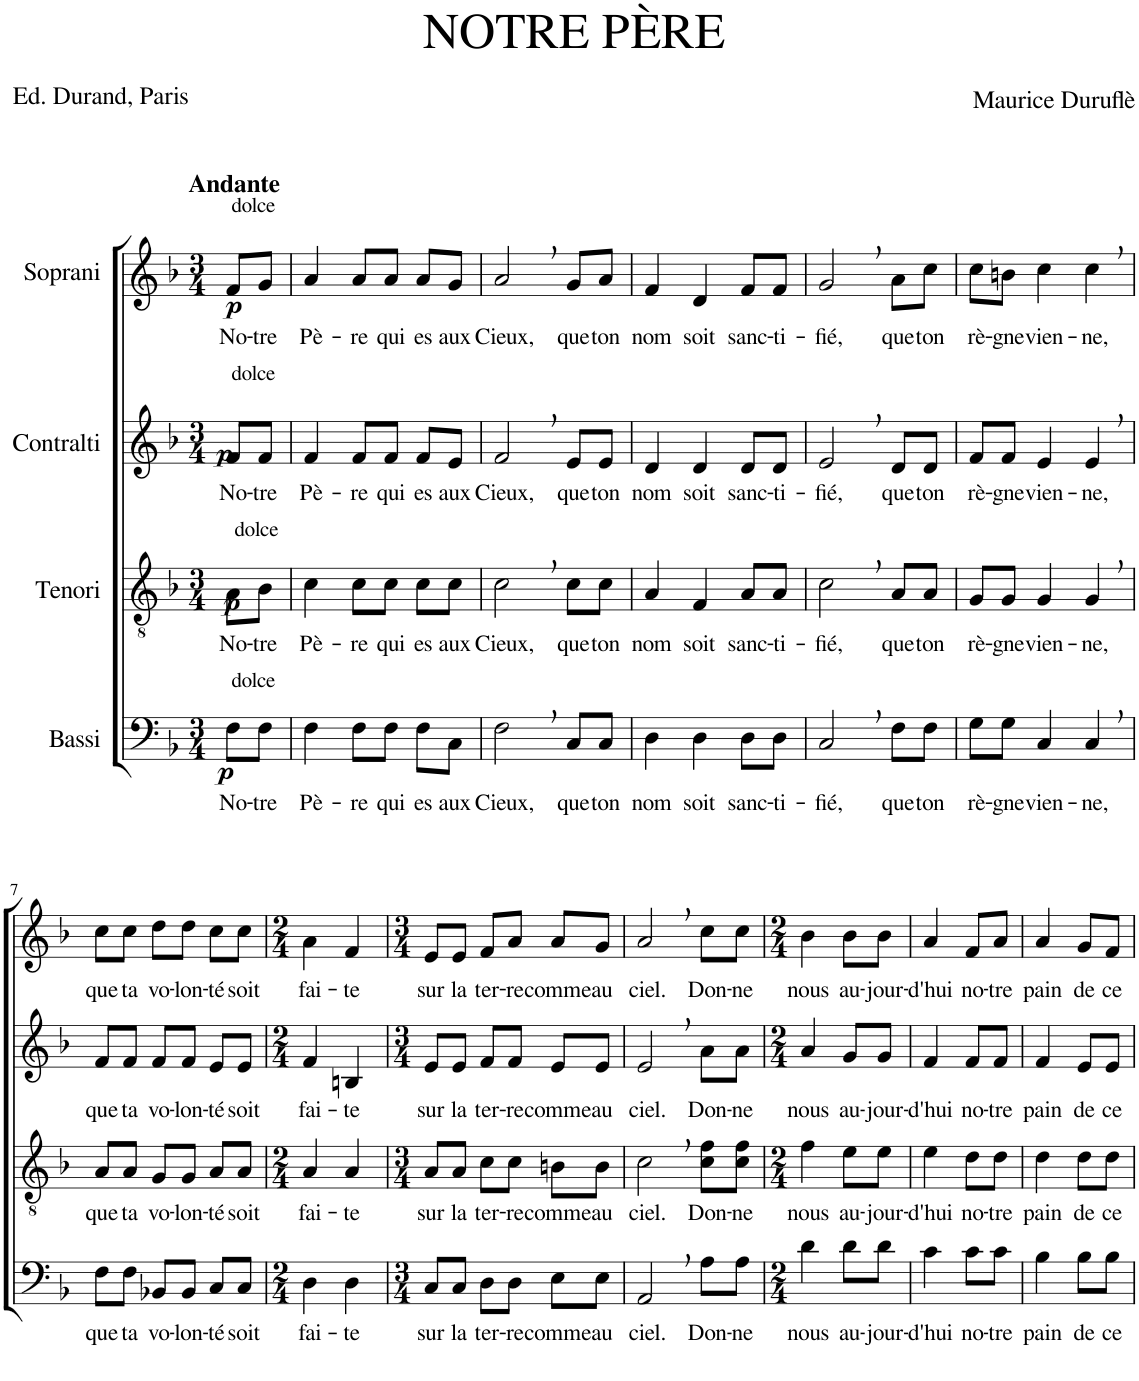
**kern	**text	**dynam	**kern	**text	**dynam	**kern	**text	**dynam	**kern	**text	**dynam
*part4	*part4	*part4	*part3	*part3	*part3	*part2	*part2	*part2	*part1	*part1	*part1
*staff4	*staff4	*staff4	*staff3	*staff3	*staff3	*staff2	*staff2	*staff2	*staff1	*staff1	*staff1
*I"Bassi	*	*	*I"Tenori	*	*	*I"Contralti	*	*	*I"Soprani	*	*
*clefF4	*	*	*clefGv2	*	*	*clefG2	*	*	*clefG2	*	*
*	*	*	*	*	*	*	*	*	*Trd1c2	*	*
*k[b-]	*	*	*k[b-]	*	*	*k[b-]	*	*	*k[b-]	*	*
*F:	*	*	*F:	*	*	*F:	*	*	*F:	*	*
*M3/4	*	*	*M3/4	*	*	*M3/4	*	*	*M3/4	*	*
=1	=1	=1	=1	=1	=1	=1	=1	=1	=1	=1	=1
!	!	!	!	!	!	!	!	!	!LO:TX:a:B:t=Andante	!	!
!	!	!	!	!	!	!	!	!	!LO:TX:a:t=dolce	!	!
!	!	!	!	!	!	!LO:TX:a:t=dolce	!	!	!	!	!
!	!	!	!LO:TX:a:t=dolce	!	!	!	!	!	!	!	!
!LO:TX:a:t=dolce	!	!	!	!	!	!	!	!	!	!	!
!	!LO:LY:b	!LO:DY:b	!	!LO:LY:b	!LO:DY:b	!	!LO:LY:b	!LO:DY:b	!	!LO:LY:b	!LO:DY:b
8F\L	No-	p	8A\L	No-	p	8f/L	No-	p	8f/L	No-	p
!	!LO:LY:b	!	!	!LO:LY:b	!	!	!LO:LY:b	!	!	!LO:LY:b	!
8F\J	-tre	.	8B-\J	-tre	.	8f/J	-tre	.	8g/J	-tre	.
=2	=2	=2	=2	=2	=2	=2	=2	=2	=2	=2	=2
!	!LO:LY:b	!	!	!LO:LY:b	!	!	!LO:LY:b	!	!	!LO:LY:b	!
4F\	Pè-	.	4c\	Pè-	.	4f/	Pè-	.	4a/	Pè-	.
!	!LO:LY:b	!	!	!LO:LY:b	!	!	!LO:LY:b	!	!	!LO:LY:b	!
8F\L	-re	.	8c\L	-re	.	8f/L	-re	.	8a/L	-re	.
!	!LO:LY:b	!	!	!LO:LY:b	!	!	!LO:LY:b	!	!	!LO:LY:b	!
8F\J	qui	.	8c\J	qui	.	8f/J	qui	.	8a/J	qui	.
!	!LO:LY:b	!	!	!LO:LY:b	!	!	!LO:LY:b	!	!	!LO:LY:b	!
8F\L	es	.	8c\L	es	.	8f/L	es	.	8a/L	es	.
!	!LO:LY:b	!	!	!LO:LY:b	!	!	!LO:LY:b	!	!	!LO:LY:b	!
8C\J	aux	.	8c\J	aux	.	8e/J	aux	.	8g/J	aux	.
=3	=3	=3	=3	=3	=3	=3	=3	=3	=3	=3	=3
!	!LO:LY:b	!	!	!LO:LY:b	!	!	!LO:LY:b	!	!	!LO:LY:b	!
2F,\	Cieux,	.	2c,\	Cieux,	.	2f,/	Cieux,	.	2a,/	Cieux,	.
!	!LO:LY:b	!	!	!LO:LY:b	!	!	!LO:LY:b	!	!	!LO:LY:b	!
8C/L	que	.	8c\L	que	.	8e/L	que	.	8g/L	que	.
!	!LO:LY:b	!	!	!LO:LY:b	!	!	!LO:LY:b	!	!	!LO:LY:b	!
8C/J	ton	.	8c\J	ton	.	8e/J	ton	.	8a/J	ton	.
=4	=4	=4	=4	=4	=4	=4	=4	=4	=4	=4	=4
!	!LO:LY:b	!	!	!LO:LY:b	!	!	!LO:LY:b	!	!	!LO:LY:b	!
4D\	nom	.	4A/	nom	.	4d/	nom	.	4f/	nom	.
!	!LO:LY:b	!	!	!LO:LY:b	!	!	!LO:LY:b	!	!	!LO:LY:b	!
4D\	soit	.	4F/	soit	.	4d/	soit	.	4d/	soit	.
!	!LO:LY:b	!	!	!LO:LY:b	!	!	!LO:LY:b	!	!	!LO:LY:b	!
8D\L	sanc-	.	8A/L	sanc-	.	8d/L	sanc-	.	8f/L	sanc-	.
!	!LO:LY:b	!	!	!LO:LY:b	!	!	!LO:LY:b	!	!	!LO:LY:b	!
8D\J	-ti-	.	8A/J	-ti-	.	8d/J	-ti-	.	8f/J	-ti-	.
=5	=5	=5	=5	=5	=5	=5	=5	=5	=5	=5	=5
!	!LO:LY:b	!	!	!LO:LY:b	!	!	!LO:LY:b	!	!	!LO:LY:b	!
2C,/	-fié,	.	2c,\	-fié,	.	2e,/	-fié,	.	2g,/	-fié,	.
!	!LO:LY:b	!	!	!LO:LY:b	!	!	!LO:LY:b	!	!	!LO:LY:b	!
8F\L	que	.	8A/L	que	.	8d/L	que	.	8a\L	que	.
!	!LO:LY:b	!	!	!LO:LY:b	!	!	!LO:LY:b	!	!	!LO:LY:b	!
8F\J	ton	.	8A/J	ton	.	8d/J	ton	.	8cc\J	ton	.
=6	=6	=6	=6	=6	=6	=6	=6	=6	=6	=6	=6
!	!LO:LY:b	!	!	!LO:LY:b	!	!	!LO:LY:b	!	!	!LO:LY:b	!
8G\L	rè-	.	8G/L	rè-	.	8f/L	rè-	.	8cc\L	rè-	.
!	!LO:LY:b	!	!	!LO:LY:b	!	!	!LO:LY:b	!	!	!LO:LY:b	!
8G\J	-gne	.	8G/J	-gne	.	8f/J	-gne	.	8bn\J	-gne	.
!	!LO:LY:b	!	!	!LO:LY:b	!	!	!LO:LY:b	!	!	!LO:LY:b	!
4C/	vien-	.	4G/	vien-	.	4e/	vien-	.	4cc\	vien-	.
!	!LO:LY:b	!	!	!LO:LY:b	!	!	!LO:LY:b	!	!	!LO:LY:b	!
4C,/	-ne,	.	4G,/	-ne,	.	4e,/	-ne,	.	4cc,\	-ne,	.
!!LO:LB:g=z
=7	=7	=7	=7	=7	=7	=7	=7	=7	=7	=7	=7
!	!LO:LY:b	!	!	!LO:LY:b	!	!	!LO:LY:b	!	!	!LO:LY:b	!
8F\L	que	.	8A/L	que	.	8f/L	que	.	8cc\L	que	.
!	!LO:LY:b	!	!	!LO:LY:b	!	!	!LO:LY:b	!	!	!LO:LY:b	!
8F\J	ta	.	8A/J	ta	.	8f/J	ta	.	8cc\J	ta	.
!	!LO:LY:b	!	!	!LO:LY:b	!	!	!LO:LY:b	!	!	!LO:LY:b	!
8BB-X/L	vo-	.	8G/L	vo-	.	8f/L	vo-	.	8dd\L	vo-	.
!	!LO:LY:b	!	!	!LO:LY:b	!	!	!LO:LY:b	!	!	!LO:LY:b	!
8BB-/J	-lon-	.	8G/J	-lon-	.	8f/J	-lon-	.	8dd\J	-lon-	.
!	!LO:LY:b	!	!	!LO:LY:b	!	!	!LO:LY:b	!	!	!LO:LY:b	!
8C/L	-té	.	8A/L	-té	.	8e/L	-té	.	8cc\L	-té	.
!	!LO:LY:b	!	!	!LO:LY:b	!	!	!LO:LY:b	!	!	!LO:LY:b	!
8C/J	soit	.	8A/J	soit	.	8e/J	soit	.	8cc\J	soit	.
=8	=8	=8	=8	=8	=8	=8	=8	=8	=8	=8	=8
*M2/4	*	*	*M2/4	*	*	*M2/4	*	*	*M2/4	*	*
!	!LO:LY:b	!	!	!LO:LY:b	!	!	!LO:LY:b	!	!	!LO:LY:b	!
4D\	fai-	.	4A/	fai-	.	4f/	fai-	.	4a\	fai-	.
!	!LO:LY:b	!	!	!LO:LY:b	!	!	!LO:LY:b	!	!	!LO:LY:b	!
4D\	-te	.	4A/	-te	.	4Bn/	-te	.	4f/	-te	.
=9	=9	=9	=9	=9	=9	=9	=9	=9	=9	=9	=9
*M3/4	*	*	*M3/4	*	*	*M3/4	*	*	*M3/4	*	*
!	!LO:LY:b	!	!	!LO:LY:b	!	!	!LO:LY:b	!	!	!LO:LY:b	!
8C/L	sur	.	8A/L	sur	.	8e/L	sur	.	8e/L	sur	.
!	!LO:LY:b	!	!	!LO:LY:b	!	!	!LO:LY:b	!	!	!LO:LY:b	!
8C/J	la	.	8A/J	la	.	8e/J	la	.	8e/J	la	.
!	!LO:LY:b	!	!	!LO:LY:b	!	!	!LO:LY:b	!	!	!LO:LY:b	!
8D\L	ter-	.	8c\L	ter-	.	8f/L	ter-	.	8f/L	ter-	.
!	!LO:LY:b	!	!	!LO:LY:b	!	!	!LO:LY:b	!	!	!LO:LY:b	!
8D\J	-re	.	8c\J	-re	.	8f/J	-re	.	8a/J	-re	.
!	!LO:LY:b	!	!	!LO:LY:b	!	!	!LO:LY:b	!	!	!LO:LY:b	!
8E\L	comme	.	8Bn\L	comme	.	8e/L	comme	.	8a/L	comme	.
!	!LO:LY:b	!	!	!LO:LY:b	!	!	!LO:LY:b	!	!	!LO:LY:b	!
8E\J	au	.	8B\J	au	.	8e/J	au	.	8g/J	au	.
=10	=10	=10	=10	=10	=10	=10	=10	=10	=10	=10	=10
!	!LO:LY:b	!	!	!LO:LY:b	!	!	!LO:LY:b	!	!	!LO:LY:b	!
2AA,/	ciel.	.	2c,\	ciel.	.	2e,/	ciel.	.	2a,/	ciel.	.
!	!LO:LY:b	!	!	!LO:LY:b	!	!	!LO:LY:b	!	!	!LO:LY:b	!
8A\L	Don-	.	8c\ 8f\L	-Don-	.	8a\L	Don-	.	8cc\L	Don-	.
!	!LO:LY:b	!	!	!LO:LY:b	!	!	!LO:LY:b	!	!	!LO:LY:b	!
8A\J	-ne	.	8c\ 8f\J	-ne	.	8a\J	-ne	.	8cc\J	-ne	.
=11	=11	=11	=11	=11	=11	=11	=11	=11	=11	=11	=11
*M2/4	*	*	*M2/4	*	*	*M2/4	*	*	*M2/4	*	*
!	!LO:LY:b	!	!	!LO:LY:b	!	!	!LO:LY:b	!	!	!LO:LY:b	!
4d\	nous	.	4f\	nous	.	4a/	nous	.	4b-\	nous	.
!	!LO:LY:b	!	!	!LO:LY:b	!	!	!LO:LY:b	!	!	!LO:LY:b	!
8d\L	au-	.	8e\L	au-	.	8g/L	au-	.	8b-\L	au-	.
!	!LO:LY:b	!	!	!LO:LY:b	!	!	!LO:LY:b	!	!	!LO:LY:b	!
8d\J	-jour-	.	8e\J	-jour-	.	8g/J	-jour-	.	8b-\J	-jour-	.
=12	=12	=12	=12	=12	=12	=12	=12	=12	=12	=12	=12
!	!LO:LY:b	!	!	!LO:LY:b	!	!	!LO:LY:b	!	!	!LO:LY:b	!
4c\	-d'hui	.	4e\	-d'hui	.	4f/	-d'hui	.	4a/	-d'hui	.
!	!LO:LY:b	!	!	!LO:LY:b	!	!	!LO:LY:b	!	!	!LO:LY:b	!
8c\L	no-	.	8d\L	no-	.	8f/L	no-	.	8f/L	no-	.
!	!LO:LY:b	!	!	!LO:LY:b	!	!	!LO:LY:b	!	!	!LO:LY:b	!
8c\J	-tre	.	8d\J	-tre	.	8f/J	-tre	.	8a/J	-tre	.
=13	=13	=13	=13	=13	=13	=13	=13	=13	=13	=13	=13
!	!LO:LY:b	!	!	!LO:LY:b	!	!	!LO:LY:b	!	!	!LO:LY:b	!
4B-\	pain	.	4d\	pain	.	4f/	pain	.	4a/	pain	.
!	!LO:LY:b	!	!	!LO:LY:b	!	!	!LO:LY:b	!	!	!LO:LY:b	!
8B-\L	de	.	8d\L	de	.	8e/L	de	.	8g/L	de	.
!	!LO:LY:b	!	!	!LO:LY:b	!	!	!LO:LY:b	!	!	!LO:LY:b	!
8B-\J	ce	.	8d\J	ce	.	8e/J	ce	.	8f/J	ce	.
=	=	=	=	=	=	=	=	=	=	=	=
*-	*-	*-	*-	*-	*-	*-	*-	*-	*-	*-	*-
